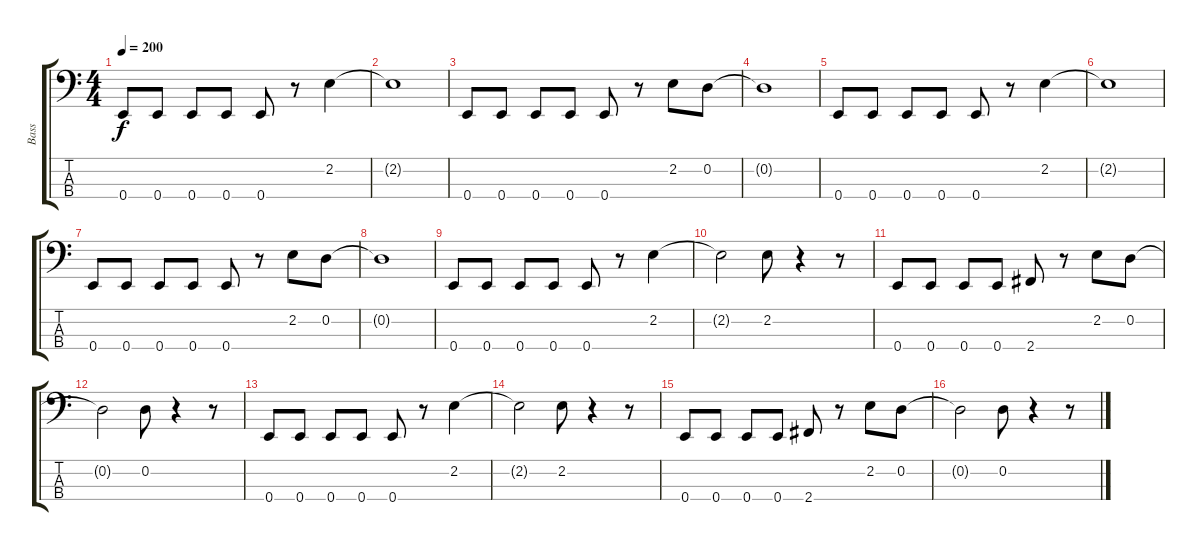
\track ("Bass" "Bass") {instrument electricbasspick}
\staff {score tabs}
\tuning (G2 D2 A1 E1) {hide}
\ts (4 4)
\tempo 200
\clef f4
\ks c
0.4.8{dy f} 0.4.8 0.4.8 0.4.8 0.4.8 r.8 2.2.4 |
2.2{t}.1 |
0.4.8 0.4.8 0.4.8 0.4.8 0.4.8 r.8 2.2.8 0.2.8 |
0.2{t}.1 |
0.4.8 0.4.8 0.4.8 0.4.8 0.4.8 r.8 2.2.4 |
2.2{t}.1 |
0.4.8 0.4.8 0.4.8 0.4.8 0.4.8 r.8 2.2.8 0.2.8 |
0.2{t}.1 |
0.4.8 0.4.8 0.4.8 0.4.8 0.4.8 r.8 2.2.4 |
2.2{t}.2 2.2.8 r.4 r.8 |
0.4.8 0.4.8 0.4.8 0.4.8 2.4.8 r.8 2.2.8 0.2.8 |
0.2{t}.2 0.2.8 r.4 r.8 |
0.4.8 0.4.8 0.4.8 0.4.8 0.4.8 r.8 2.2.4 |
2.2{t}.2 2.2.8 r.4 r.8 |
0.4.8 0.4.8 0.4.8 0.4.8 2.4.8 r.8 2.2.8 0.2.8 |
0.2{t}.2 0.2.8 r.4 r.8
